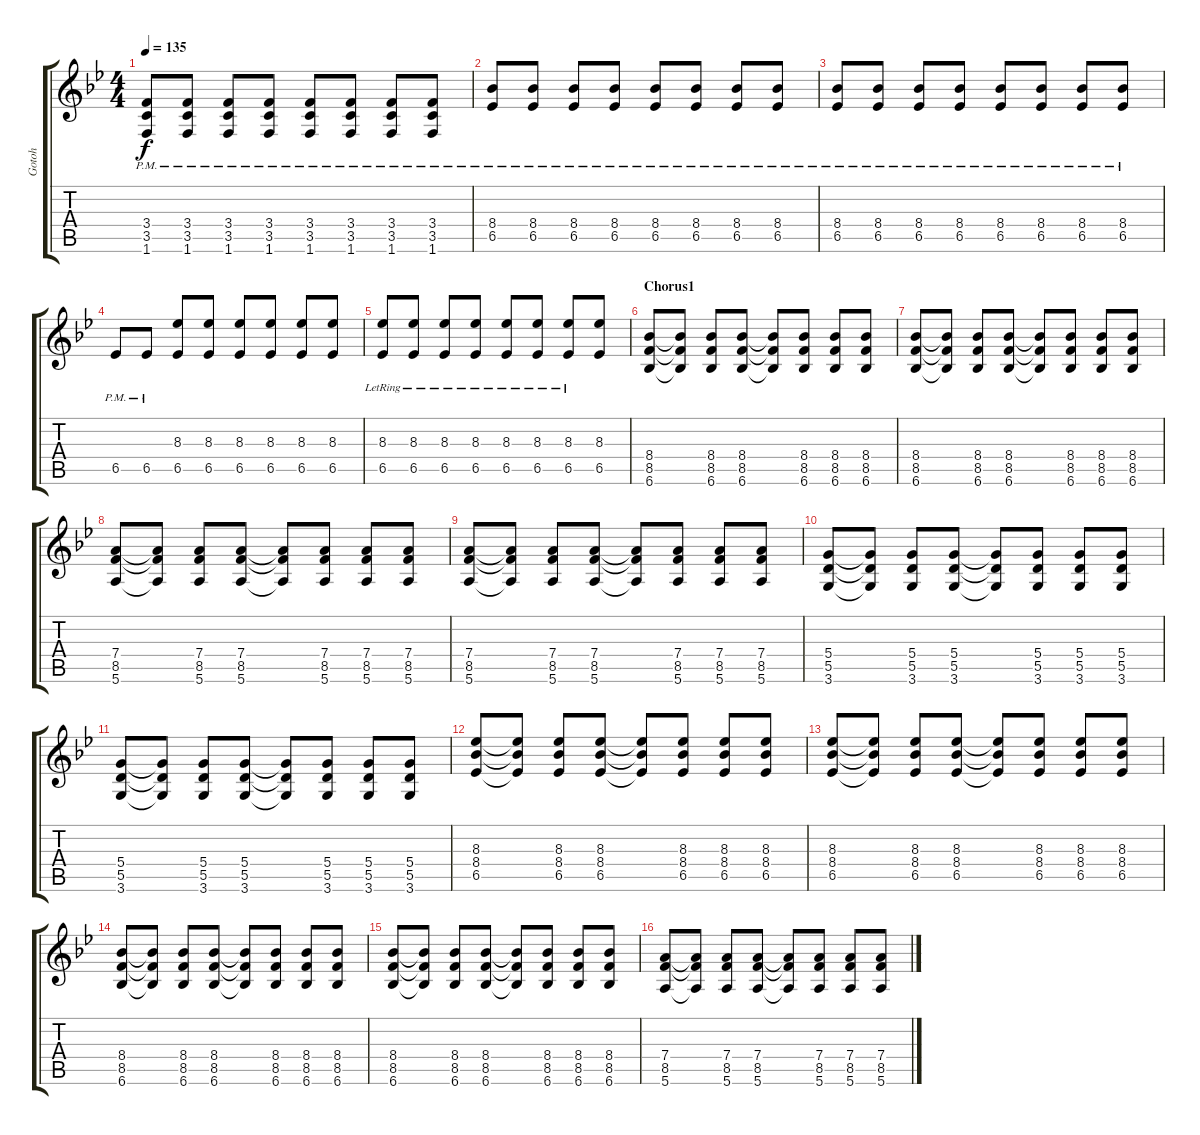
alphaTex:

\track ("Gotoh" "Gotoh") {instrument overdrivenguitar}
\staff {score tabs}
\tuning (E4 B3 G3 D3 A2 E2) {hide}
\ts (4 4)
\tempo 135
\clef g2
\ks bb
(3.4{pm} 3.5{pm} 1.6{pm}).8{dy f} (3.4{pm} 3.5{pm} 1.6{pm}).8 (3.4{pm} 3.5{pm} 1.6{pm}).8 (3.4{pm} 3.5{pm} 1.6{pm}).8 (3.4{pm} 3.5{pm} 1.6{pm}).8 (3.4{pm} 3.5{pm} 1.6{pm}).8 (3.4{pm} 3.5{pm} 1.6{pm}).8 (3.4{pm} 3.5{pm} 1.6{pm}).8 |
(8.4{pm} 6.5{pm}).8 (8.4{pm} 6.5{pm}).8 (8.4{pm} 6.5{pm}).8 (8.4{pm} 6.5{pm}).8 (8.4{pm} 6.5{pm}).8 (8.4{pm} 6.5{pm}).8 (8.4{pm} 6.5{pm}).8 (8.4{pm} 6.5{pm}).8 |
(8.4{pm} 6.5{pm}).8 (8.4{pm} 6.5{pm}).8 (8.4{pm} 6.5{pm}).8 (8.4{pm} 6.5{pm}).8 (8.4{pm} 6.5{pm}).8 (8.4{pm} 6.5{pm}).8 (8.4{pm} 6.5{pm}).8 (8.4{pm} 6.5{pm}).8 |
6.5{pm}.8 6.5{pm}.8 (8.3 6.5).8 (8.3 6.5).8 (8.3 6.5).8 (8.3 6.5).8 (8.3 6.5).8 (8.3 6.5).8 |
(8.3{lr} 6.5{lr}).8 (8.3{lr} 6.5{lr}).8 (8.3{lr} 6.5{lr}).8 (8.3{lr} 6.5{lr}).8 (8.3{lr} 6.5{lr}).8 (8.3{lr} 6.5{lr}).8 (8.3{lr} 6.5{lr}).8 (8.3 6.5).8 |
\section ("" "Chorus1")
(8.4 8.5 6.6).8 (8.4{t} 8.5{t} 6.6{t}).8 (8.4 8.5 6.6).8 (8.4 8.5 6.6).8 (8.4{t} 8.5{t} 6.6{t}).8 (8.4 8.5 6.6).8 (8.4 8.5 6.6).8 (8.4 8.5 6.6).8 |
(8.4 8.5 6.6).8 (8.4{t} 8.5{t} 6.6{t}).8 (8.4 8.5 6.6).8 (8.4 8.5 6.6).8 (8.4{t} 8.5{t} 6.6{t}).8 (8.4 8.5 6.6).8 (8.4 8.5 6.6).8 (8.4 8.5 6.6).8 |
(7.4 8.5 5.6).8 (7.4{t} 8.5{t} 5.6{t}).8 (7.4 8.5 5.6).8 (7.4 8.5 5.6).8 (7.4{t} 8.5{t} 5.6{t}).8 (7.4 8.5 5.6).8 (7.4 8.5 5.6).8 (7.4 8.5 5.6).8 |
(7.4 8.5 5.6).8 (7.4{t} 8.5{t} 5.6{t}).8 (7.4 8.5 5.6).8 (7.4 8.5 5.6).8 (7.4{t} 8.5{t} 5.6{t}).8 (7.4 8.5 5.6).8 (7.4 8.5 5.6).8 (7.4 8.5 5.6).8 |
(5.4 5.5 3.6).8 (5.4{t} 5.5{t} 3.6{t}).8 (5.4 5.5 3.6).8 (5.4 5.5 3.6).8 (5.4{t} 5.5{t} 3.6{t}).8 (5.4 5.5 3.6).8 (5.4 5.5 3.6).8 (5.4 5.5 3.6).8 |
(5.4 5.5 3.6).8 (5.4{t} 5.5{t} 3.6{t}).8 (5.4 5.5 3.6).8 (5.4 5.5 3.6).8 (5.4{t} 5.5{t} 3.6{t}).8 (5.4 5.5 3.6).8 (5.4 5.5 3.6).8 (5.4 5.5 3.6).8 |
(8.3 8.4 6.5).8 (8.3{t} 8.4{t} 6.5{t}).8 (8.3 8.4 6.5).8 (8.3 8.4 6.5).8 (8.3{t} 8.4{t} 6.5{t}).8 (8.3 8.4 6.5).8 (8.3 8.4 6.5).8 (8.3 8.4 6.5).8 |
(8.3 8.4 6.5).8 (8.3{t} 8.4{t} 6.5{t}).8 (8.3 8.4 6.5).8 (8.3 8.4 6.5).8 (8.3{t} 8.4{t} 6.5{t}).8 (8.3 8.4 6.5).8 (8.3 8.4 6.5).8 (8.3 8.4 6.5).8 |
(8.4 8.5 6.6).8 (8.4{t} 8.5{t} 6.6{t}).8 (8.4 8.5 6.6).8 (8.4 8.5 6.6).8 (8.4{t} 8.5{t} 6.6{t}).8 (8.4 8.5 6.6).8 (8.4 8.5 6.6).8 (8.4 8.5 6.6).8 |
(8.4 8.5 6.6).8 (8.4{t} 8.5{t} 6.6{t}).8 (8.4 8.5 6.6).8 (8.4 8.5 6.6).8 (8.4{t} 8.5{t} 6.6{t}).8 (8.4 8.5 6.6).8 (8.4 8.5 6.6).8 (8.4 8.5 6.6).8 |
(7.4 8.5 5.6).8 (7.4{t} 8.5{t} 5.6{t}).8 (7.4 8.5 5.6).8 (7.4 8.5 5.6).8 (7.4{t} 8.5{t} 5.6{t}).8 (7.4 8.5 5.6).8 (7.4 8.5 5.6).8 (7.4 8.5 5.6).8
